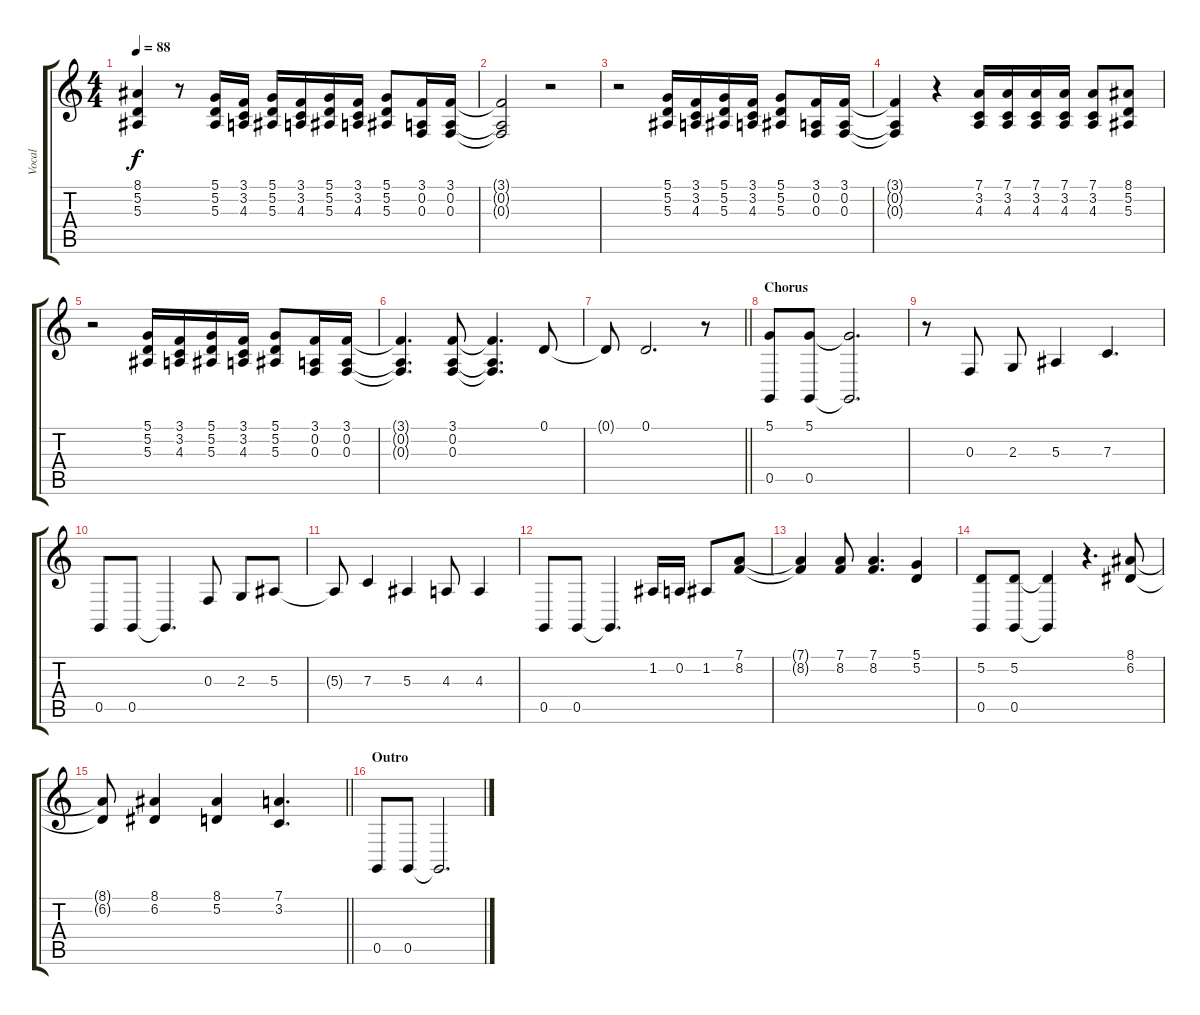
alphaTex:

\track ("Vocal" "Vocal") {instrument lead6voice}
\staff {score tabs}
\tuning (D4 A3 F3 C3 G2 D2) {hide}
\ts (4 4)
\tempo 88
\clef g2
\ks c
(8.1{t} 5.2{t} 5.3{t}).4{dy f} r.8 (5.1 5.2 5.3).16 (3.1 3.2 4.3).16 (5.1 5.2 5.3).16 (3.1 3.2 4.3).16 (5.1 5.2 5.3).16 (3.1 3.2 4.3).16 (5.1 5.2 5.3).8 (3.1 0.2 0.3).16 (3.1 0.2 0.3).16 |
(3.1{t} 0.2{t} 0.3{t}).2 r.2 |
r.2 (5.1 5.2 5.3).16 (3.1 3.2 4.3).16 (5.1 5.2 5.3).16 (3.1 3.2 4.3).16 (5.1 5.2 5.3).8 (3.1 0.2 0.3).16 (3.1 0.2 0.3).16 |
(3.1{t} 0.2{t} 0.3{t}).4 r.4 (7.1 3.2 4.3).16 (7.1 3.2 4.3).16 (7.1 3.2 4.3).16 (7.1 3.2 4.3).16 (7.1 3.2 4.3).8 (8.1 5.2 5.3).8 |
r.2 (5.1 5.2 5.3).16 (3.1 3.2 4.3).16 (5.1 5.2 5.3).16 (3.1 3.2 4.3).16 (5.1 5.2 5.3).8 (3.1 0.2 0.3).16 (3.1 0.2 0.3).16 |
(3.1{t} 0.2{t} 0.3{t}).4{d} (3.1 0.2 0.3).8 (3.1{t} 0.2{t} 0.3{t}).4{d} 0.1.8 |
\barLineRight lightlight
0.1{t}.8 0.1.2{d} r.8 |
\section ("" "Chorus")
(5.1 0.5).8 (5.1 0.5).8 (5.1{t} 0.5{t}).2{d} |
r.8 0.3.8 2.3.8 5.3.4 7.3.4{d} |
0.5.8 0.5.8 0.5{t}.4{d} 0.3.8 2.3.8 5.3.8 |
5.3{t}.8 7.3.4 5.3.4 4.3.8 4.3.4 |
0.5.8 0.5.8 0.5{t}.4{d} 1.2.16 0.2.16 1.2.8 (7.1 8.2).8 |
(7.1{t} 8.2{t}).4 (7.1 8.2).8 (7.1 8.2).4{d} (5.1 5.2).4 |
(5.2 0.5).8 (5.2 0.5).8 (5.2{t} 0.5{t}).4 r.4{d} (8.1 6.2).8 |
\barLineRight lightlight
(8.1{t} 6.2{t}).8 (8.1 6.2).4 (8.1 5.2).4 (7.1 3.2).4{d} |
\section ("" "Outro")
0.5.8 0.5.8 0.5{t}.2{d}
